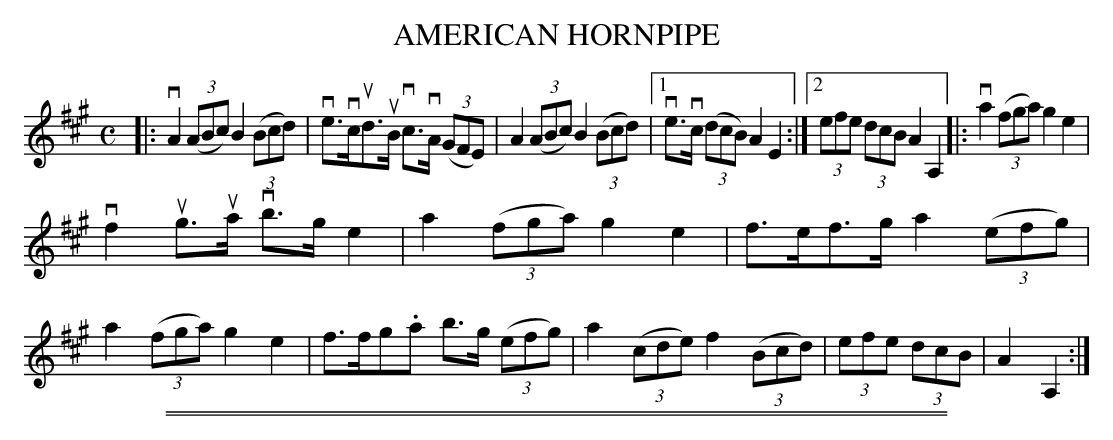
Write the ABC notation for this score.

X:1
T: AMERICAN HORNPIPE
M: C
L: 1/8
K: A
|:\
vA2 (3(ABc) B2 (3(Bcd) | ve>vcud>uB vc>vA (3(GFE) |\
A2 (3(ABc) B2 (3(Bcd) |[1 ve>vc (3(dcB) A2E2 :|[2 (3efe (3dcB A2A,2 |:\
va2 (3(fga) g2e2 |
vf2ug>ua vb>ge2 |\
a2 (3(fga) g2e2 | f>ef>g a2 (3(efg) |\
a2 (3(fga) g2e2 | f>fg.a b>g (3(efg) |\
a2 (3(cde) f2 (3(Bcd) | (3efe (3dcB | A2A,2 :|
